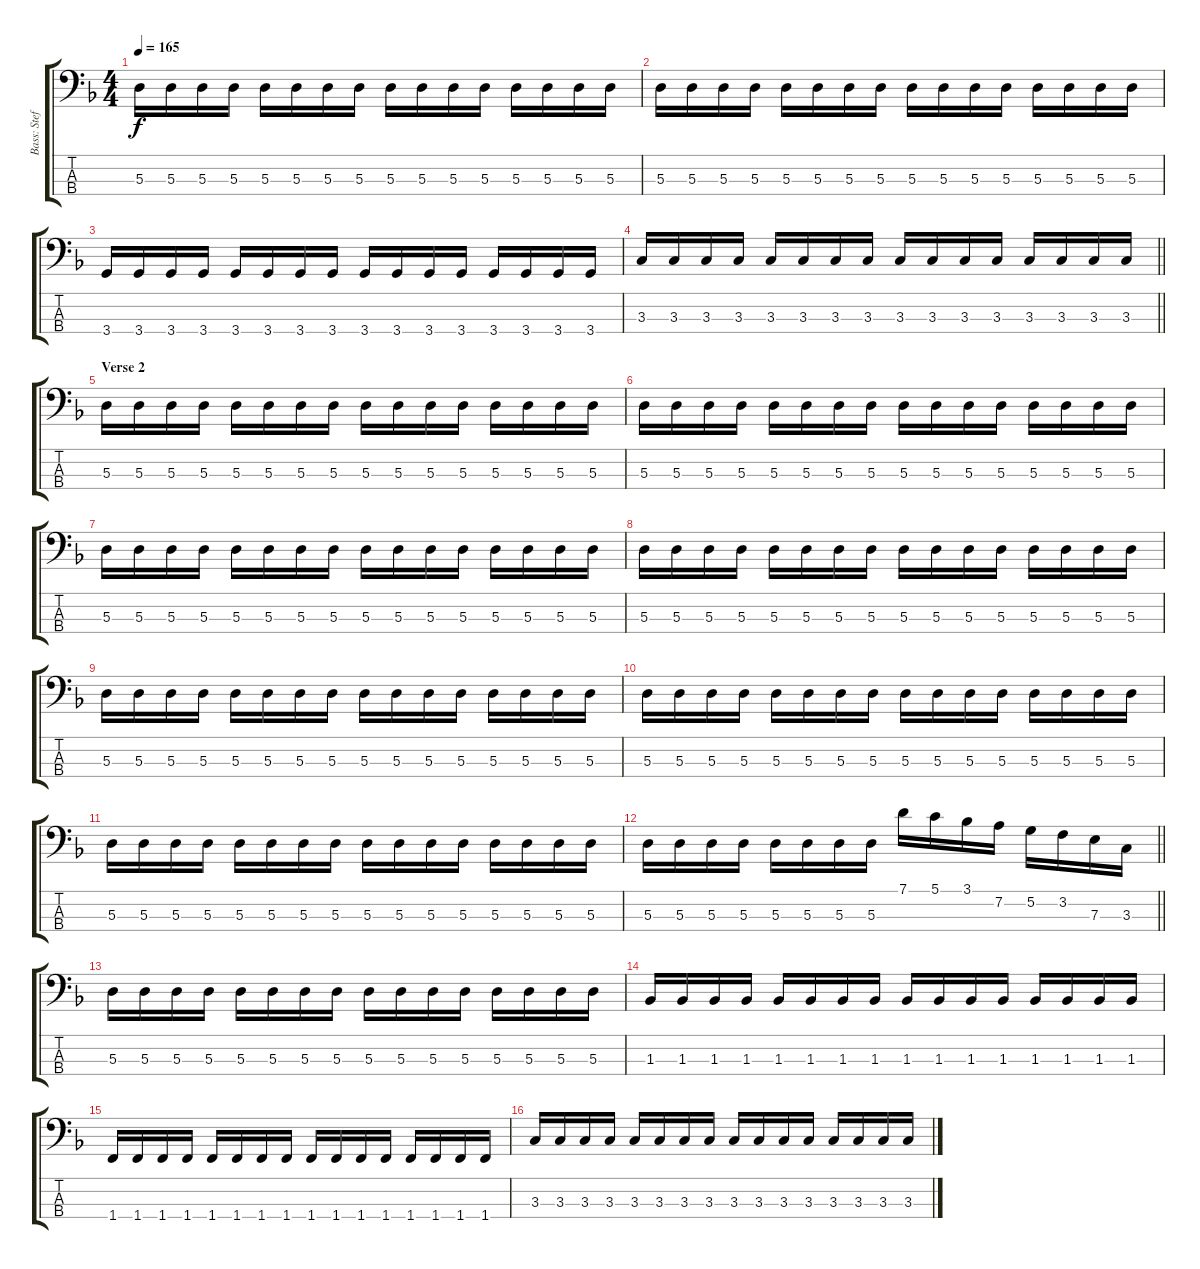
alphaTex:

\track ("Bass: Stefan Gimpl" "Bass: Stef") {instrument electricbassfinger}
\staff {score tabs}
\tuning (G2 D2 A1 E1) {hide}
\ts (4 4)
\tempo 165
\clef f4
\ks dminor
5.3.16{dy f} 5.3.16 5.3.16 5.3.16 5.3.16 5.3.16 5.3.16 5.3.16 5.3.16 5.3.16 5.3.16 5.3.16 5.3.16 5.3.16 5.3.16 5.3.16 |
5.3.16 5.3.16 5.3.16 5.3.16 5.3.16 5.3.16 5.3.16 5.3.16 5.3.16 5.3.16 5.3.16 5.3.16 5.3.16 5.3.16 5.3.16 5.3.16 |
3.4.16 3.4.16 3.4.16 3.4.16 3.4.16 3.4.16 3.4.16 3.4.16 3.4.16 3.4.16 3.4.16 3.4.16 3.4.16 3.4.16 3.4.16 3.4.16 |
\barLineRight lightlight
3.3.16 3.3.16 3.3.16 3.3.16 3.3.16 3.3.16 3.3.16 3.3.16 3.3.16 3.3.16 3.3.16 3.3.16 3.3.16 3.3.16 3.3.16 3.3.16 |
\section ("" "Verse 2")
5.3.16 5.3.16 5.3.16 5.3.16 5.3.16 5.3.16 5.3.16 5.3.16 5.3.16 5.3.16 5.3.16 5.3.16 5.3.16 5.3.16 5.3.16 5.3.16 |
5.3.16 5.3.16 5.3.16 5.3.16 5.3.16 5.3.16 5.3.16 5.3.16 5.3.16 5.3.16 5.3.16 5.3.16 5.3.16 5.3.16 5.3.16 5.3.16 |
5.3.16 5.3.16 5.3.16 5.3.16 5.3.16 5.3.16 5.3.16 5.3.16 5.3.16 5.3.16 5.3.16 5.3.16 5.3.16 5.3.16 5.3.16 5.3.16 |
5.3.16 5.3.16 5.3.16 5.3.16 5.3.16 5.3.16 5.3.16 5.3.16 5.3.16 5.3.16 5.3.16 5.3.16 5.3.16 5.3.16 5.3.16 5.3.16 |
5.3.16 5.3.16 5.3.16 5.3.16 5.3.16 5.3.16 5.3.16 5.3.16 5.3.16 5.3.16 5.3.16 5.3.16 5.3.16 5.3.16 5.3.16 5.3.16 |
5.3.16 5.3.16 5.3.16 5.3.16 5.3.16 5.3.16 5.3.16 5.3.16 5.3.16 5.3.16 5.3.16 5.3.16 5.3.16 5.3.16 5.3.16 5.3.16 |
5.3.16 5.3.16 5.3.16 5.3.16 5.3.16 5.3.16 5.3.16 5.3.16 5.3.16 5.3.16 5.3.16 5.3.16 5.3.16 5.3.16 5.3.16 5.3.16 |
\barLineRight lightlight
5.3.16 5.3.16 5.3.16 5.3.16 5.3.16 5.3.16 5.3.16 5.3.16 7.1.16 5.1.16 3.1.16 7.2.16 5.2.16 3.2.16 7.3.16 3.3.16 |
5.3.16 5.3.16 5.3.16 5.3.16 5.3.16 5.3.16 5.3.16 5.3.16 5.3.16 5.3.16 5.3.16 5.3.16 5.3.16 5.3.16 5.3.16 5.3.16 |
1.3.16 1.3.16 1.3.16 1.3.16 1.3.16 1.3.16 1.3.16 1.3.16 1.3.16 1.3.16 1.3.16 1.3.16 1.3.16 1.3.16 1.3.16 1.3.16 |
1.4.16 1.4.16 1.4.16 1.4.16 1.4.16 1.4.16 1.4.16 1.4.16 1.4.16 1.4.16 1.4.16 1.4.16 1.4.16 1.4.16 1.4.16 1.4.16 |
3.3.16 3.3.16 3.3.16 3.3.16 3.3.16 3.3.16 3.3.16 3.3.16 3.3.16 3.3.16 3.3.16 3.3.16 3.3.16 3.3.16 3.3.16 3.3.16
